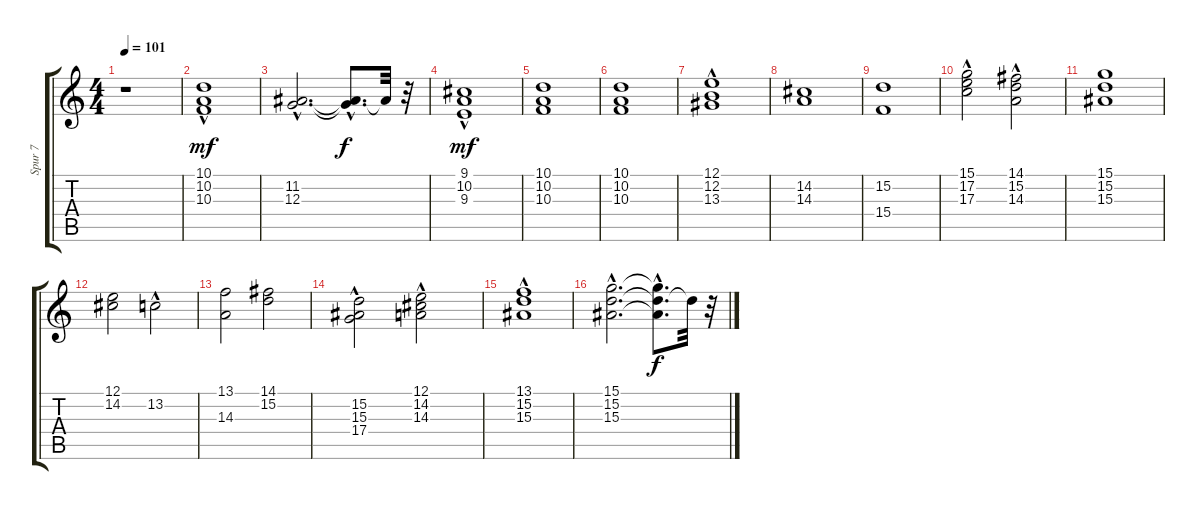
\track ("Spur 7" "Spur 7") {instrument synthvoice}
\staff {score tabs}
\tuning (E4 B3 G3 D3 A2 E2) {hide}
\ts (4 4)
\tempo 101
\clef g2
\ks c
r.1{dy mf} |
(10.1 10.2 10.3{hac}).1 |
(11.2{hac} 12.3{hac}).2{d} (11.2{hac t} 12.3{t}).8{d dy f} 11.2{t}.32 r.32 |
(9.1 10.2{hac} 9.3{hac}).1{dy mf} |
(10.1 10.2 10.3).1 |
(10.1 10.2 10.3).1 |
(12.1 12.2{hac} 13.3{hac}).1 |
(14.2 14.3).1 |
(15.2 15.4).1 |
(15.1 17.2{hac} 17.3{hac}).2 (14.1 15.2 14.3{hac}).2 |
(15.1 15.2 15.3).1 |
(12.1 14.2).2 13.2{hac}.2 |
(13.1 14.3).2 (14.1 15.2).2 |
(15.2 15.3 17.4{hac}).2 (12.1{hac} 14.2 14.3{hac}).2 |
(13.1 15.2{hac} 15.3{hac}).1 |
(15.1{hac} 15.2{hac} 15.3{hac}).2{d} (15.1{hac t} 15.2{hac t} 15.3{hac t}).8{d dy f} 15.2{t}.32 r.32
